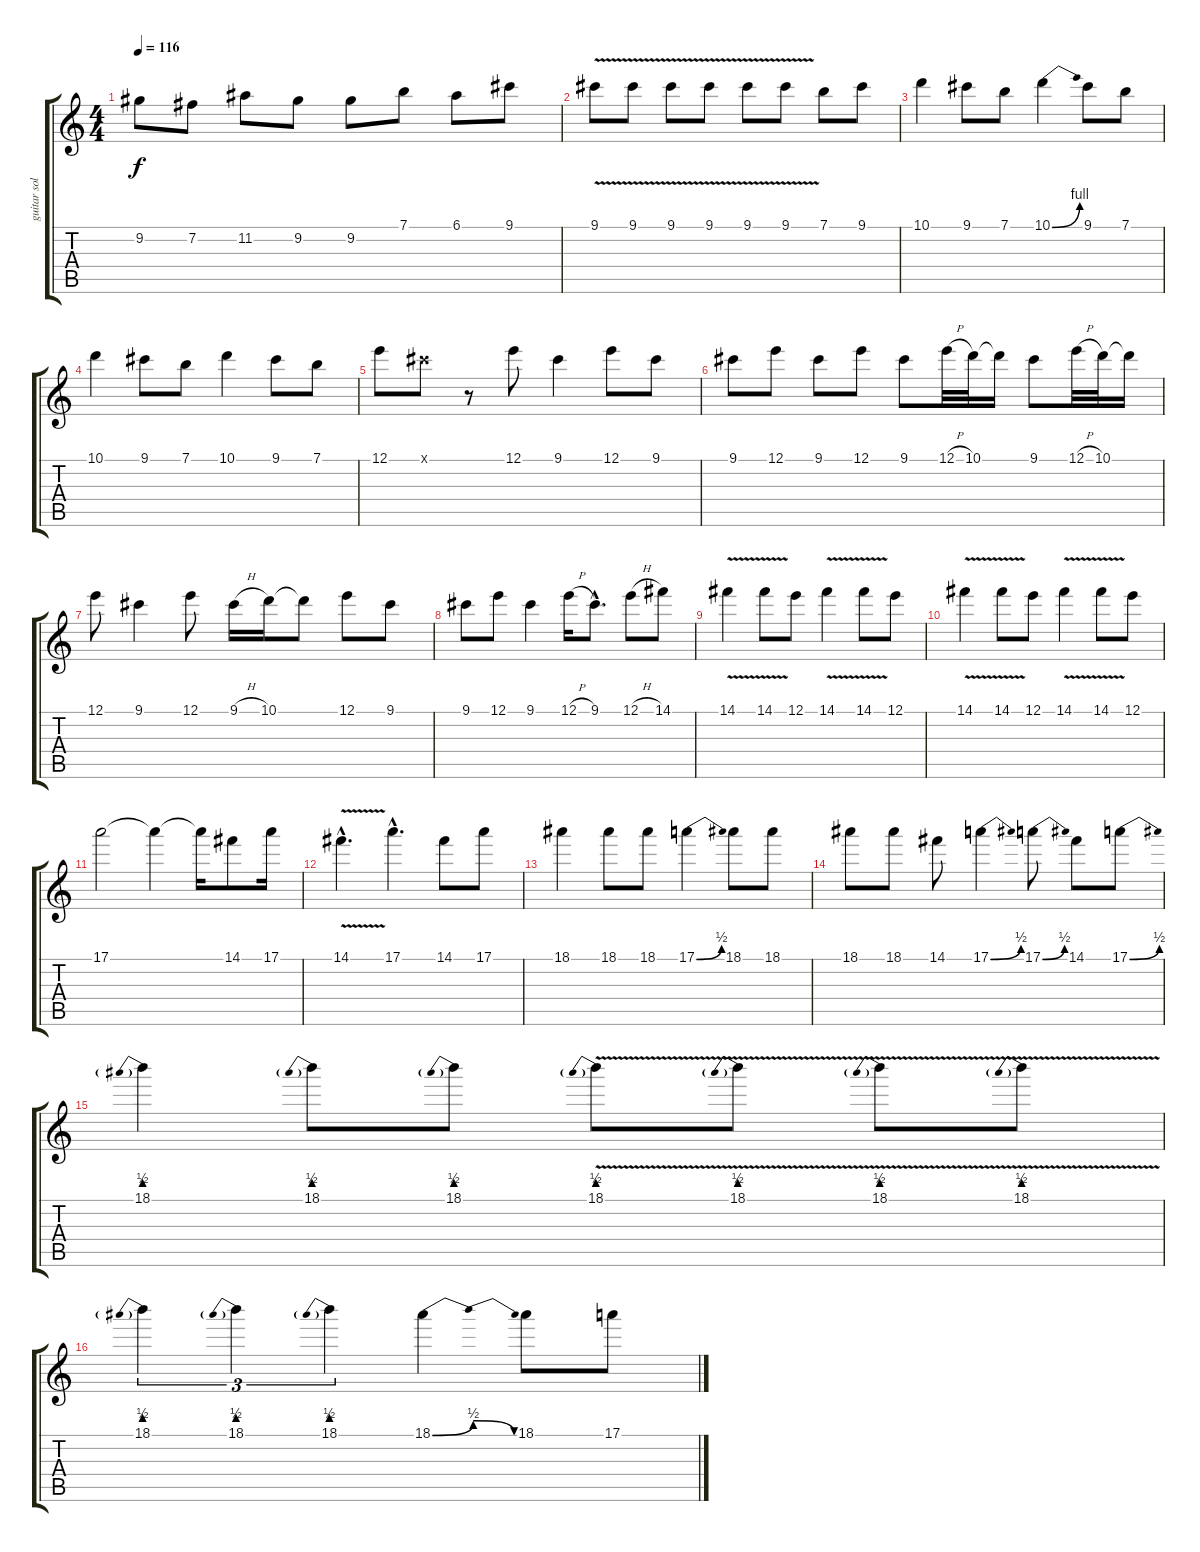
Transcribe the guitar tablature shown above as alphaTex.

\track ("guitar solo" "guitar sol") {instrument overdrivenguitar}
\staff {score tabs}
\tuning (E4 B3 G3 D3 A2 E2) {hide}
\ts (4 4)
\tempo 116
\clef g2
\ks c
9.2.8{dy f} 7.2.8 11.2.8 9.2.8 9.2.8 7.1.8 6.1.8 9.1.8 |
9.1{v}.8 9.1{v}.8 9.1{v}.8 9.1{v}.8 9.1{v}.8 9.1{v}.8 7.1.8 9.1.8 |
10.1.4 9.1.8 7.1.8 10.1{be (bend 0 0 60 4)}.4 9.1.8 7.1.8 |
10.1.4 9.1.8 7.1.8 10.1.4 9.1.8 7.1.8 |
12.1.8 9.1{x}.8 r.8 12.1.8 9.1.4 12.1.8 9.1.8 |
9.1.8 12.1.8 9.1.8 12.1.8 9.1.8 12.1{h}.32 10.1.32 10.1{t}.16 9.1.8 12.1{h}.32 10.1.32 10.1{t}.16 |
12.1.8 9.1.4 12.1.8 9.1{h}.16 10.1.16 10.1{t}.8 12.1.8 9.1.8 |
9.1.8 12.1.8 9.1.4 12.1{h}.16 9.1{hac}.8{d} 12.1{h}.8 14.1.8 |
14.1{v}.4 14.1{v}.8 12.1.8 14.1{v}.4 14.1{v}.8 12.1.8 |
14.1{v}.4 14.1{v}.8 12.1.8 14.1{v}.4 14.1{v}.8 12.1.8 |
17.1.2 17.1{t}.4 17.1{t}.16 14.1.8 17.1.16 |
14.1{v hac}.4{d} 17.1{hac}.4{d} 14.1.8 17.1.8 |
18.1.4 18.1.8 18.1.8 17.1{be (bend 0 0 60 2)}.4 18.1.8 18.1.8 |
18.1.8 18.1.8 14.1.8 17.1{be (bend 0 0 60 2)}.4 17.1{be (bend 0 0 60 2)}.8 14.1.8 17.1{be (bend 0 0 60 2)}.8 |
18.1{be (prebend 0 2 60 2)}.4 18.1{be (prebend 0 2 60 2)}.8 18.1{be (prebend 0 2 60 2)}.8 18.1{be (prebend 0 2 60 2) v}.8 18.1{be (prebend 0 2 60 2) v}.8 18.1{be (prebend 0 2 60 2) v}.8 18.1{be (prebend 0 2 60 2) v}.8 |
18.1{be (prebend 0 2 60 2)}.4{tu (3 2)} 18.1{be (prebend 0 2 60 2)}.4{tu (3 2)} 18.1{be (prebend 0 2 60 2)}.4{tu (3 2)} 18.1{be (bendrelease 0 0 30 2 30 2 60 0)}.4 18.1.8 17.1.8
